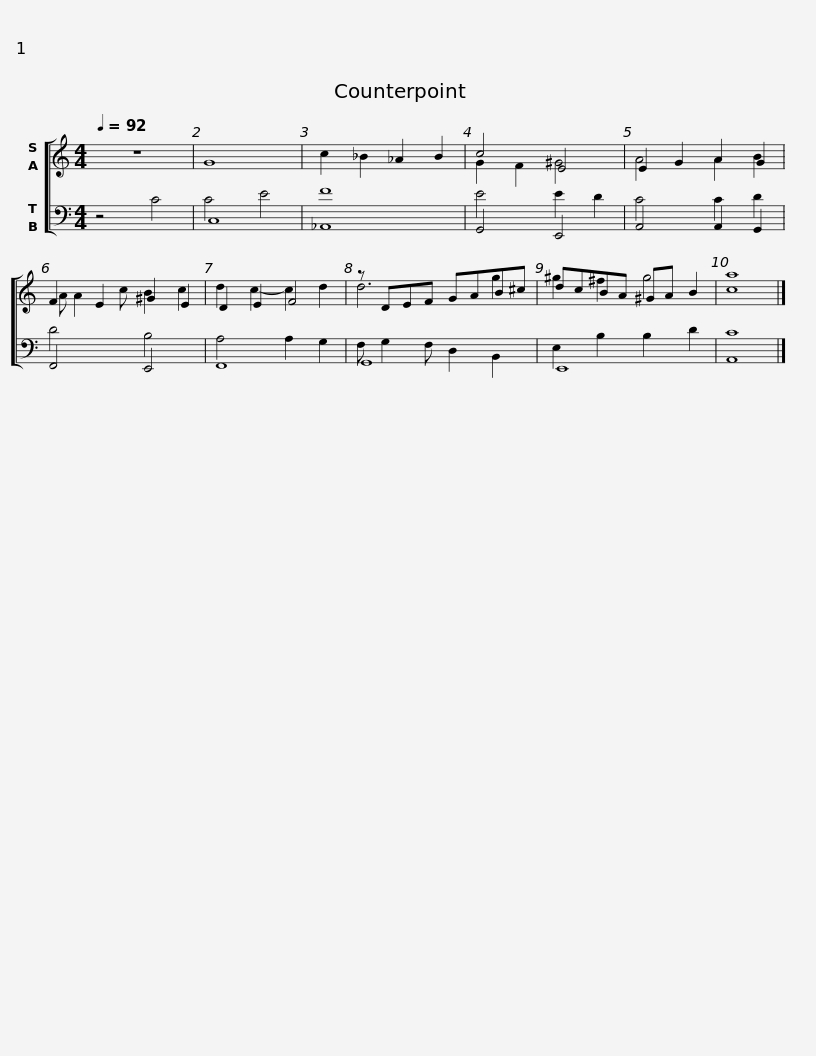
X:1
%%score [ ( 1 2 ) ( 3 4 ) ]
L:1/8
Q:1/4=92
M:4/4
I:linebreak $
K:C
V:1 treble
V:2 treble
V:3 bass
V:4 bass
V:1
 z8 | G8 | c2 _B2 _A2 B2 | c4 E4 | E2 G2 A2 G2 | %5
 F2 E2 ^G2 E2 | D2 E2 F4 |$ z DEF GAB^c | dcBA ^GA B2 | c8 |] %10
V:2
 x8 | x8 | x8 | G2 F2 ^G4 | A4 A2 B2 | %5
 A A2 c B2 c2 | d2 c2- c2 d2 |$ d6 g2 | ^g2 ^f2 g4 | a8 |] %10
V:3
 z4 C4 | C,8 | _A,,8 | G,,4 E,,4 | A,,4 A,,2 G,,2 | %5
 F,,4 E,,4 | F,,8 |$ G,,8 | E,,8 | A,,8 |] %10
V:4
 x8 | C4 E4 | F8 | E4 E2 D2 | C4 C2 D2 | %5
 D4 B,4 | A,4 A,2 G,2 |$ F, G,2 F, D,2 B,,2 | E,2 B,2 B,2 D2 | C8 |] %10
